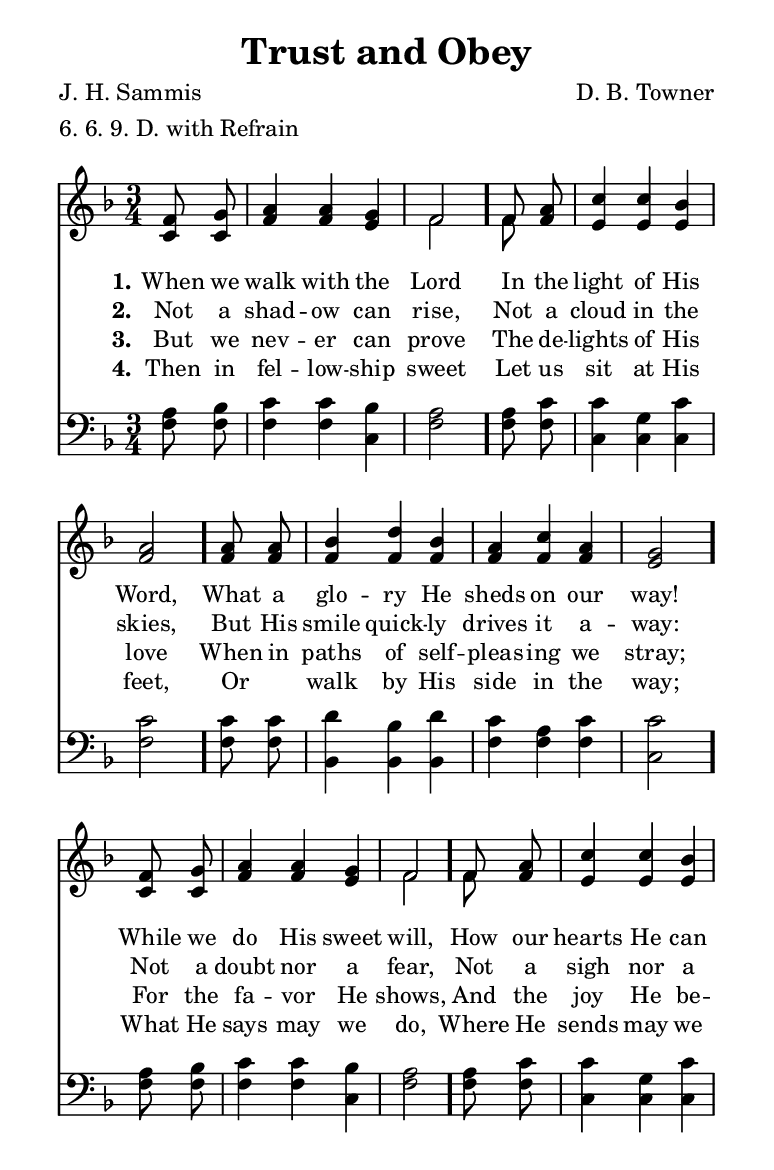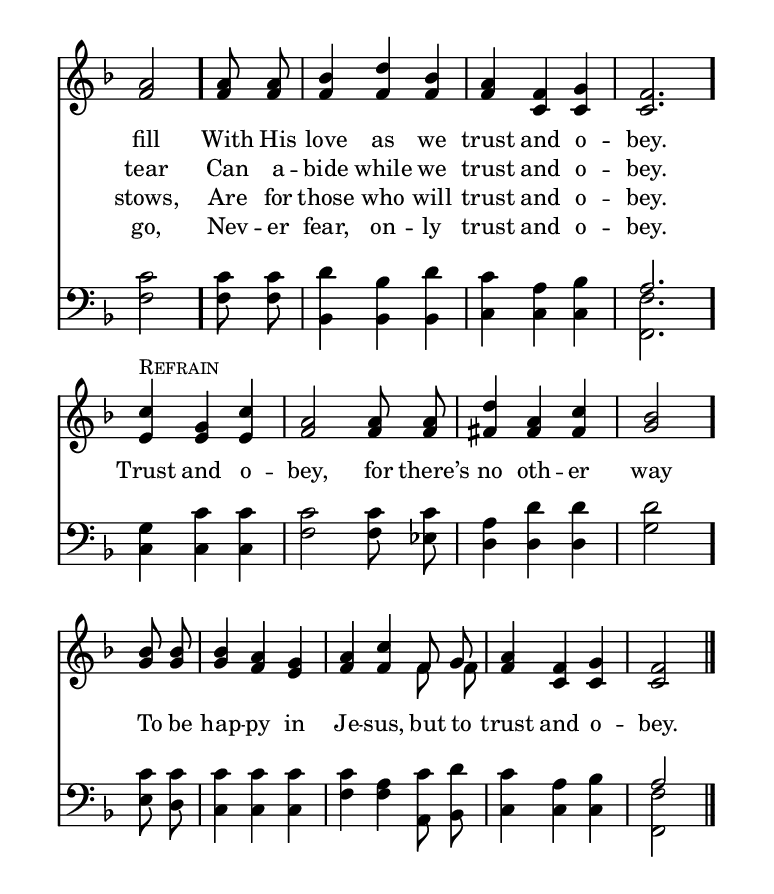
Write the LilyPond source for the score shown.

\include "common/global.ily"
\paper {
  \include "common/paper.ily"
  system-count = #(cond (is-eogsized 5) (#t #f))
}

\header{
  hymnnumber = "201"
  title = "Trust and Obey"
  tunename = ""
  meter = "6. 6. 9. D. with Refrain"
  poet = "J. H. Sammis"
  composer = "D. B. Towner"
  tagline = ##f
}

global = {
  \include "common/overrides.ily"
  \override Staff.TimeSignature.style = #'numbered
  \time 3/4
  \override Score.MetronomeMark.transparent = ##t % hide all fermata changes too
  \tempo 4=90
  \key f \major
  \partial 4
  \autoBeamOff
}

patternA = { c8 c | c4 c c | c2 }

notesSoprano = {
\global
\relative c' {

  \changePitch \patternA { f g | a a g | f }
  \changePitch \patternA { f a | c c bes | a } \eogbreak
  a8 a8 | bes4 d bes | a c a | g2
  \changePitch \patternA { f g | a a g | f } \eogbreak
  \changePitch \patternA { f a | c c bes | a }
  a8 a8 | bes4 d bes | a f g | f2. \eogbreak

  << s^\markup { \small \caps "Refrain" }
  { c'4 g c | a2 } >>
  \changePitch \patternA { a a | d a c | bes } \eogbreak
  bes8 bes | bes4 a g | a c
  \changePitch \patternA { f,8 g | a4 f g | f2 }

  \bar "|."

}
}

notesAlto = {
\global
\relative e' {

  \changePitch \patternA { c c | f f e | f }
  \changePitch \patternA { f f | e e e | f }
  f8 f | f4 f f | f f f | e2
  \changePitch \patternA { c c | f f e | f }
  \changePitch \patternA { f f | e e e | f }
  f8 f | f4 f f | f c c | c2.

  e4 e e | f2
  \changePitch \patternA { f8 f | fis4 fis fis | g }
  g8 g | g4 f e | f f
  \changePitch \patternA { f f | f c c | c }

}
}

notesTenor = {
\global
\relative a {

  \changePitch \patternA { a bes | c c bes | a }
  \changePitch \patternA { a c | c g c | c }
  c8 c d4 bes d | c a c | c2
  \changePitch \patternA { a bes | c c bes | a }
  \changePitch \patternA { a c | c g c | c }
  c8 c | d4 bes d | c a bes | a2.

  g4 c c | c2
  \changePitch \patternA { c c | a d d | d }
  c8 c | c4 c c | c a
  \changePitch \patternA { c d | c a bes | a }

}
}

notesBass = {
\global
\relative f {

  \changePitch \patternA { f f | f f c | f }
  \changePitch \patternA { f f | c c c | f }
  f8 f | bes,4 bes bes | f' f f | c2
  \changePitch \patternA { f f | f f c | f }
  \changePitch \patternA { f f | c c c | f }
  f8 f | bes,4 bes bes | c c c | << f2. f, >>

  c'4 c c | f2
  \changePitch \patternA { f ees | d d d | g }
  e8 d | c4 c c | f4 f
  a,8 bes | c4 c c | << f2 f, >>

}
}

Refrain = \lyricmode {

Trust and o -- bey, for there’s no oth -- er way \bar "."
To be hap -- py in Je -- sus, but to trust and o -- bey. \bar "."

}

wordsA = \lyricmode {
\set stanza = "1."

When we walk with the Lord \bar "."
In the light of His Word, \bar "."
What a glo -- ry He sheds on our way! \bar "."
While we do His sweet will, \bar "."
How our hearts He can fill \bar "."
With His love as we trust and o -- bey. \bar "."

}

wordsB = \lyricmode {
\set stanza = "2."

Not a shad -- ow can rise,
Not a cloud in the skies,
But His smile quick -- ly drives it a -- way:
Not a doubt nor a fear,
Not a sigh nor a tear
Can a -- bide while we trust and o -- bey.

\Refrain

}

wordsC = \lyricmode {
\set stanza = "3."

But we nev -- er can prove
The de -- lights of His love
When in paths of self -- pleas -- ing we stray;
For the fa -- vor He shows,
And the joy He be -- stows,
Are for those who will trust and o -- bey.

}

wordsD = \lyricmode {
\set stanza = "4."

Then in fel -- low -- ship sweet
Let us sit at His feet,
Or _ walk by His side in the way;
What He says may we do,
Where He sends may we go,
Nev -- er fear, on -- ly trust and o -- bey.

}

\score {
  \context ChoirStaff <<
    \context Staff = upper <<
      \set Staff.autoBeaming = ##f
      \set ChoirStaff.systemStartDelimiter = #'SystemStartBar
      \set ChoirStaff.printPartCombineTexts = ##f
      \partcombine #'(2 . 9) \notesSoprano \notesAlto
      \context NullVoice = sopranos { \voiceOne << \notesSoprano >> }
      \context NullVoice = altos { \voiceTwo << \notesAlto >> }
      \context Lyrics = one   \lyricsto sopranos \wordsA
      \context Lyrics = two   \lyricsto sopranos \wordsB
      \context Lyrics = three \lyricsto sopranos \wordsC
      \context Lyrics = four  \lyricsto sopranos \wordsD
    >>
    \context Staff = men <<
      \set Staff.autoBeaming = ##f
      \clef bass
      \set ChoirStaff.printPartCombineTexts = ##f
      \partcombine #'(2 . 9) \notesTenor \notesBass
      \context NullVoice = tenors { \voiceOne << \notesTenor >> }
      \context NullVoice = basses { \voiceTwo << \notesBass >> }
    >>
  >>
  \layout {
    \include "common/layout.ily"
  }
  \midi{
    \include "common/midi.ily"
  }
}

\version "2.19.49"  % necessary for upgrading to future LilyPond versions.

% vi:set et ts=2 sw=2 ai nocindent syntax=lilypond:
